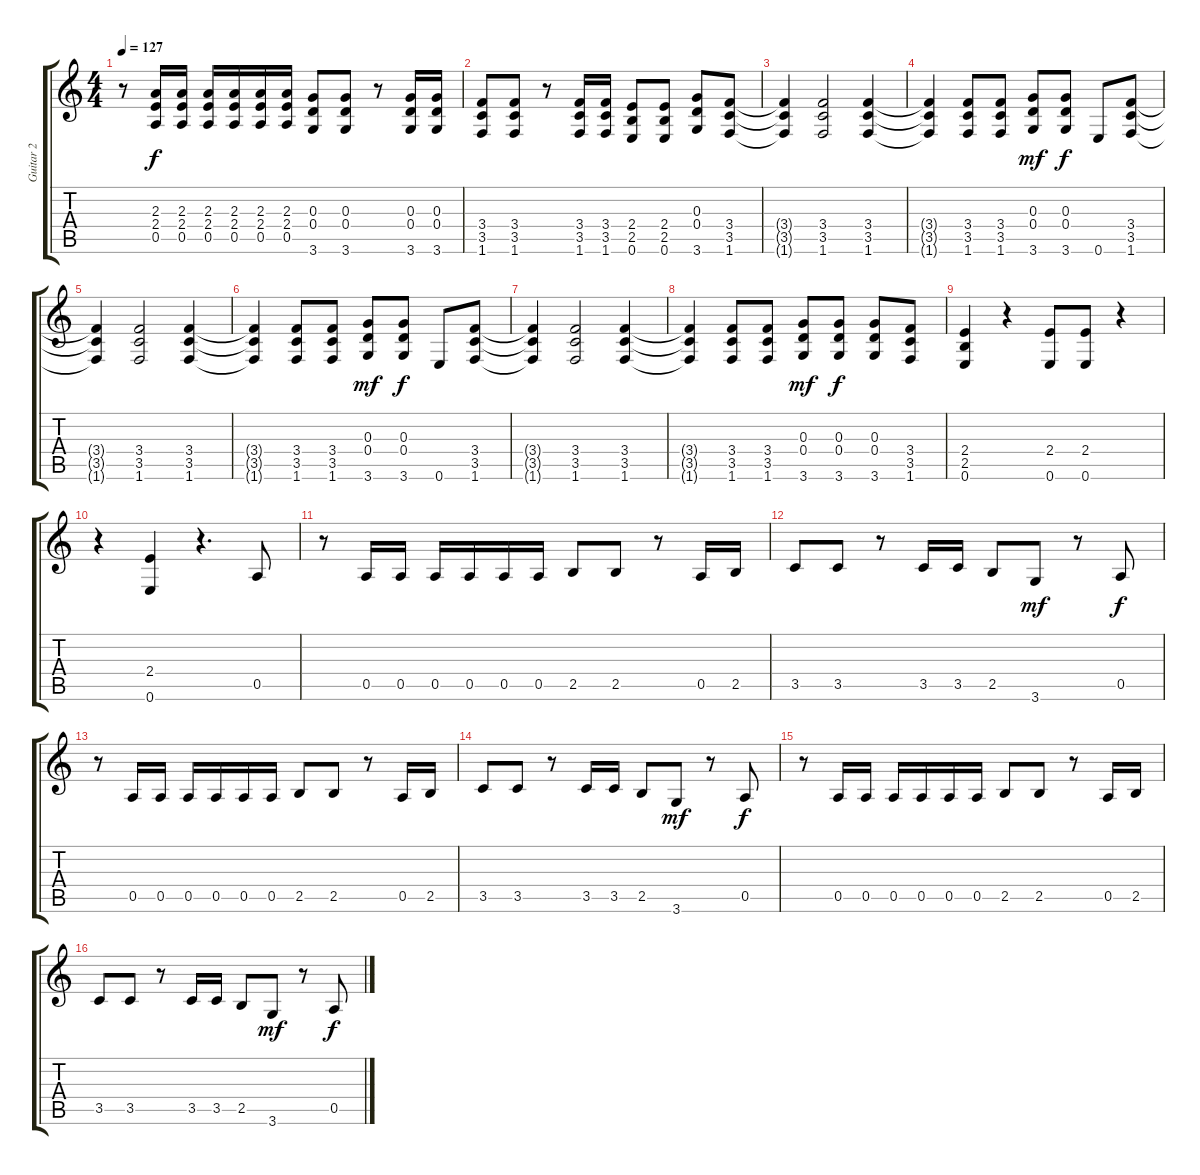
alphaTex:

\track ("Guitar 2" "Guitar 2") {instrument distortionguitar}
\staff {score tabs}
\tuning (E4 B3 G3 D3 A2 E2) {hide}
\ts (4 4)
\tempo 127
\clef g2
\ks c
r.8{dy f} (2.3 2.4 0.5).16 (2.3 2.4 0.5).16 (2.3 2.4 0.5).16 (2.3 2.4 0.5).16 (2.3 2.4 0.5).16 (2.3 2.4 0.5).16 (0.3 0.4 3.6).8 (0.3 0.4 3.6).8 r.8 (0.3 0.4 3.6).16 (0.3 0.4 3.6).16 |
(3.4 3.5 1.6).8 (3.4 3.5 1.6).8 r.8 (3.4 3.5 1.6).16 (3.4 3.5 1.6).16 (2.4 2.5 0.6).8 (2.4 2.5 0.6).8 (0.3 0.4 3.6).8 (3.4 3.5 1.6).8 |
(3.4{t} 3.5{t} 1.6{t}).4 (3.4 3.5 1.6).2 (3.4 3.5 1.6).4 |
(3.4{t} 3.5{t} 1.6{t}).4 (3.4 3.5 1.6).8 (3.4 3.5 1.6).8 (0.3 0.4 3.6).8{dy mf} (0.3 0.4 3.6).8{dy f} 0.6.8{instrument electricguitarmuted} (3.4 3.5 1.6).8{instrument distortionguitar} |
(3.4{t} 3.5{t} 1.6{t}).4 (3.4 3.5 1.6).2 (3.4 3.5 1.6).4 |
(3.4{t} 3.5{t} 1.6{t}).4 (3.4 3.5 1.6).8 (3.4 3.5 1.6).8 (0.3 0.4 3.6).8{dy mf} (0.3 0.4 3.6).8{dy f} 0.6.8{instrument electricguitarmuted} (3.4 3.5 1.6).8{instrument distortionguitar} |
(3.4{t} 3.5{t} 1.6{t}).4 (3.4 3.5 1.6).2 (3.4 3.5 1.6).4 |
(3.4{t} 3.5{t} 1.6{t}).4 (3.4 3.5 1.6).8 (3.4 3.5 1.6).8 (0.3 0.4 3.6).8{dy mf} (0.3 0.4 3.6).8{dy f} (0.3 0.4 3.6).8 (3.4 3.5 1.6).8 |
(2.4 2.5 0.6).4 r.4 (2.4 0.6).8 (2.4 0.6).8 r.4 |
r.4 (2.4 0.6).4 r.4{d} 0.5.8{instrument electricguitarmuted} |
r.8 0.5.16 0.5.16 0.5.16 0.5.16 0.5.16 0.5.16 2.5.8 2.5.8 r.8 0.5.16 2.5.16 |
3.5.8 3.5.8 r.8 3.5.16 3.5.16 2.5.8 3.6.8{dy mf} r.8 0.5.8{dy f} |
r.8 0.5.16 0.5.16 0.5.16 0.5.16 0.5.16 0.5.16 2.5.8 2.5.8 r.8 0.5.16 2.5.16 |
3.5.8 3.5.8 r.8 3.5.16 3.5.16 2.5.8 3.6.8{dy mf} r.8 0.5.8{dy f} |
r.8 0.5.16 0.5.16 0.5.16 0.5.16 0.5.16 0.5.16 2.5.8 2.5.8 r.8 0.5.16 2.5.16 |
3.5.8 3.5.8 r.8 3.5.16 3.5.16 2.5.8 3.6.8{dy mf} r.8 0.5.8{dy f}
